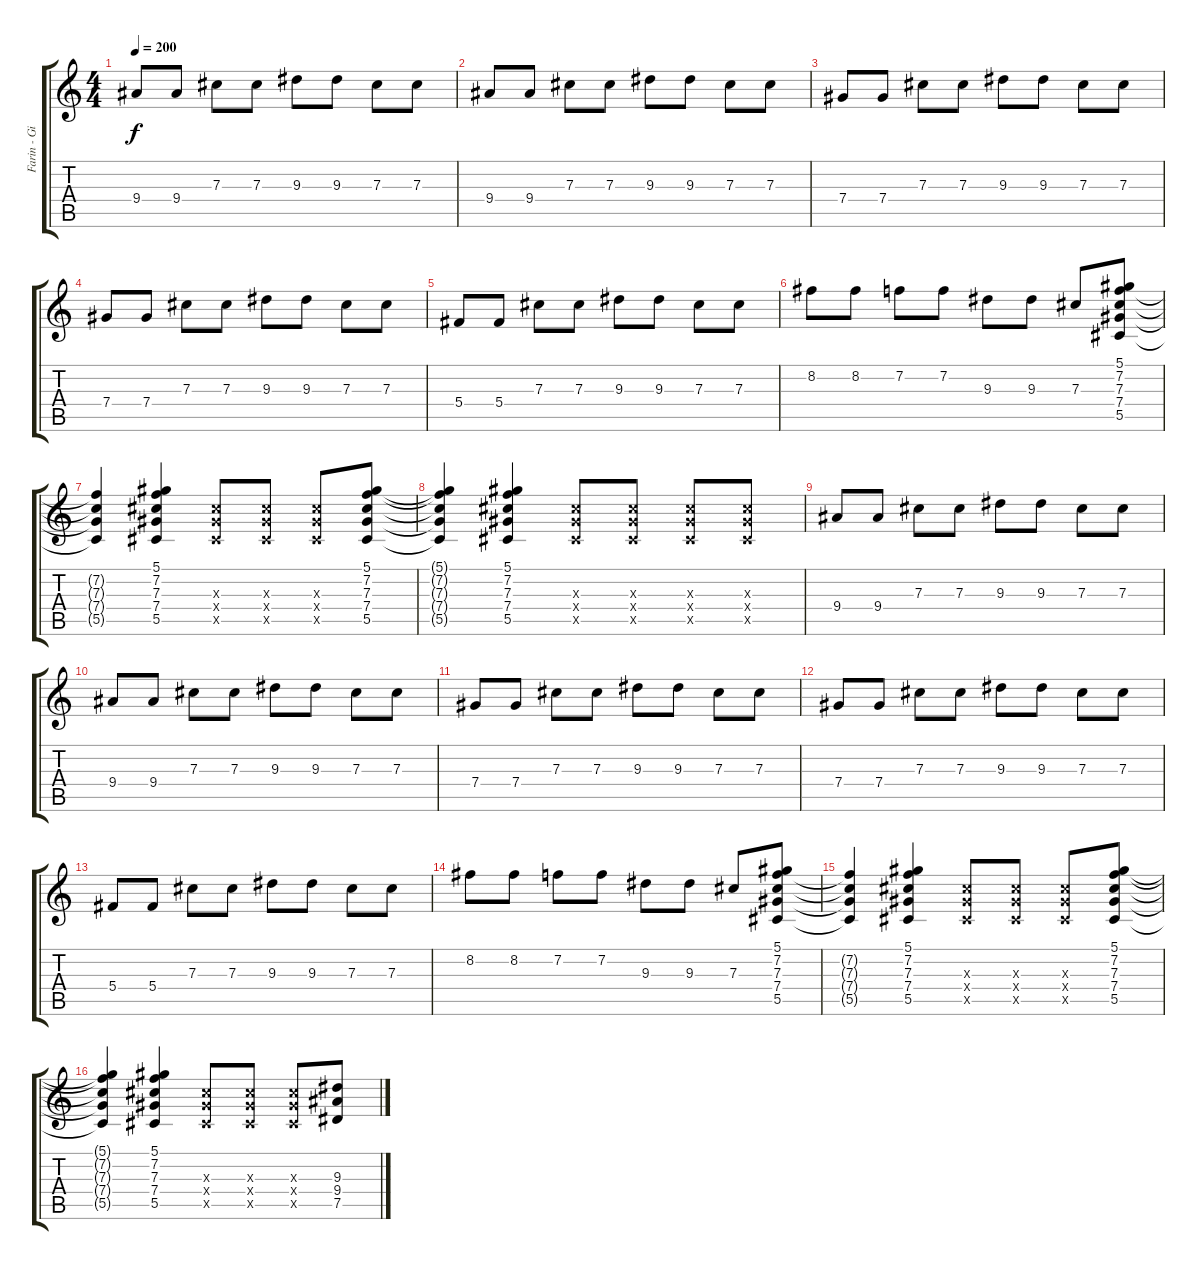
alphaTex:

\track ("Farin - Gitarre" "Farin - Gi") {instrument overdrivenguitar}
\staff {score tabs}
\tuning (Eb4 Bb3 Gb3 Db3 Ab2 Eb2) {hide}
\ts (4 4)
\tempo 200
\clef g2
\ks c
9.4.8{dy f instrument overdrivenguitar} 9.4.8 7.3.8 7.3.8 9.3.8 9.3.8 7.3.8 7.3.8 |
9.4.8 9.4.8 7.3.8 7.3.8 9.3.8 9.3.8 7.3.8 7.3.8 |
7.4.8 7.4.8 7.3.8 7.3.8 9.3.8 9.3.8 7.3.8 7.3.8 |
7.4.8 7.4.8 7.3.8 7.3.8 9.3.8 9.3.8 7.3.8 7.3.8 |
5.4.8 5.4.8 7.3.8 7.3.8 9.3.8 9.3.8 7.3.8 7.3.8 |
8.2.8 8.2.8 7.2.8 7.2.8 9.3.8 9.3.8 7.3.8 (5.1 7.2 7.3 7.4 5.5).8 |
(7.2{t} 7.3{t} 7.4{t} 5.5{t}).4 (5.1 7.2 7.3 7.4 5.5).4 (7.3{x} 7.4{x} 5.5{x}).8 (7.3{x} 7.4{x} 5.5{x}).8 (7.3{x} 7.4{x} 5.5{x}).8 (5.1 7.2 7.3 7.4 5.5).8 |
(5.1{t} 7.2{t} 7.3{t} 7.4{t} 5.5{t}).4 (5.1 7.2 7.3 7.4 5.5).4 (7.3{x} 7.4{x} 5.5{x}).8 (7.3{x} 7.4{x} 5.5{x}).8 (7.3{x} 7.4{x} 5.5{x}).8 (7.3{x} 7.4{x} 5.5{x}).8 |
9.4.8 9.4.8 7.3.8 7.3.8 9.3.8 9.3.8 7.3.8 7.3.8 |
9.4.8 9.4.8 7.3.8 7.3.8 9.3.8 9.3.8 7.3.8 7.3.8 |
7.4.8 7.4.8 7.3.8 7.3.8 9.3.8 9.3.8 7.3.8 7.3.8 |
7.4.8 7.4.8 7.3.8 7.3.8 9.3.8 9.3.8 7.3.8 7.3.8 |
5.4.8 5.4.8 7.3.8 7.3.8 9.3.8 9.3.8 7.3.8 7.3.8 |
8.2.8 8.2.8 7.2.8 7.2.8 9.3.8 9.3.8 7.3.8 (5.1 7.2 7.3 7.4 5.5).8 |
(7.2{t} 7.3{t} 7.4{t} 5.5{t}).4 (5.1 7.2 7.3 7.4 5.5).4 (7.3{x} 7.4{x} 5.5{x}).8 (7.3{x} 7.4{x} 5.5{x}).8 (7.3{x} 7.4{x} 5.5{x}).8 (5.1 7.2 7.3 7.4 5.5).8 |
(5.1{t} 7.2{t} 7.3{t} 7.4{t} 5.5{t}).4 (5.1 7.2 7.3 7.4 5.5).4 (7.3{x} 7.4{x} 5.5{x}).8 (7.3{x} 7.4{x} 5.5{x}).8 (7.3{x} 7.4{x} 5.5{x}).8 (9.3 9.4 7.5).8
